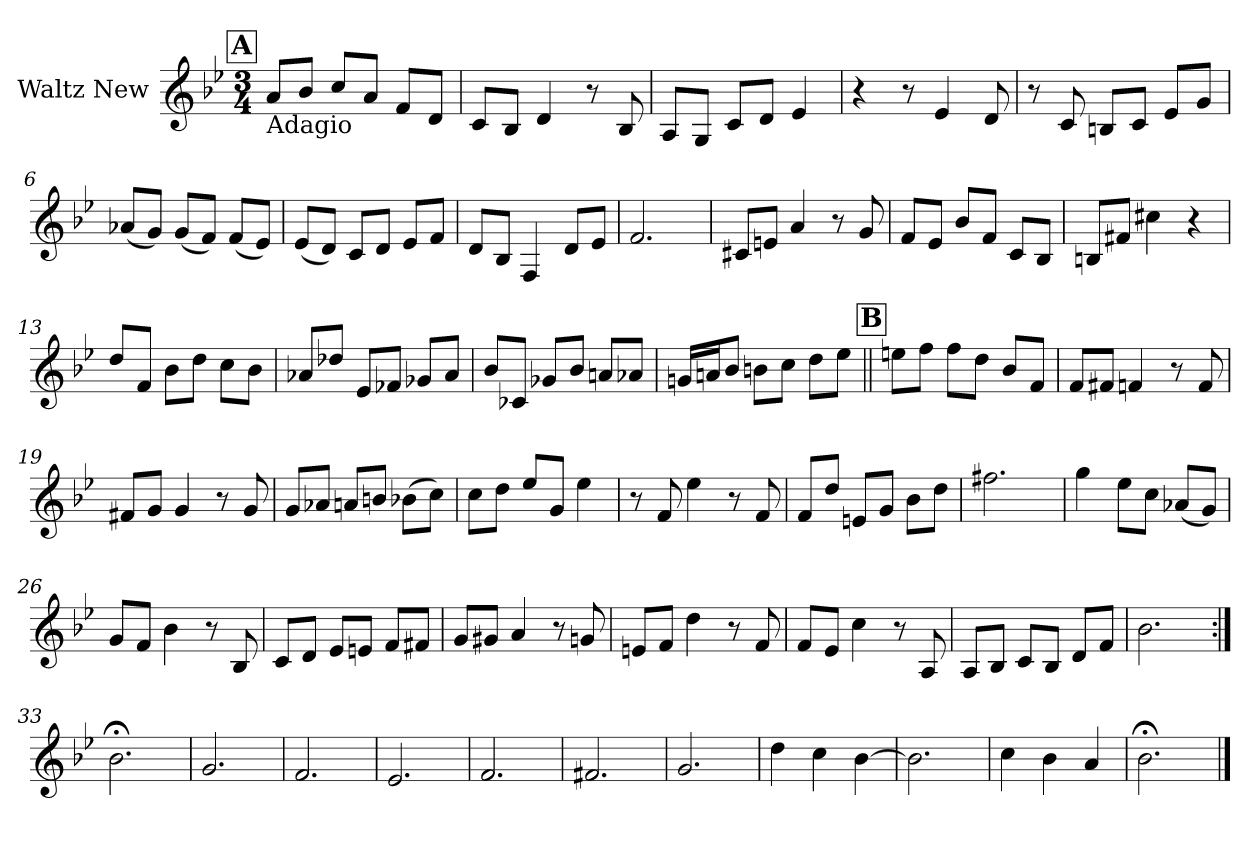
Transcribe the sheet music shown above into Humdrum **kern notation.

**kern
*part1
*staff1
*I"Waltz New
*clefG2
*k[b-e-]
*B-:
*M3/4
!!LO:REH:place=s1:a:t=A
=1
!LO:TX:b:t=Adagio
8a/L
8b-/J
8cc/L
8a/J
8f/L
8d/J
=2
8c/L
8B-/J
4d/
8r
8B-/
=3
8A/L
8G/J
8c/L
8d/J
4e-/
=4
4r
8r
4e-/
8d/
!!LO:LB:g=z
=5
8r
8c/
8Bn/L
8c/J
8e-/L
8g/J
=6
(8a-X/L
8g/J)
(8g/L
8f/J)
(8f/L
8e-/J)
=7
(8e-/L
8d/J)
8c/L
8d/J
8e-/L
8f/J
=8
8d/L
8B-/J
4F/
8d/L
8e-/J
!!LO:LB:g=z
=9
2.f/
=10
8c#X/L
8en/J
4a/
8r
8g/
=11
8f/L
8e-/J
8b-/L
8f/J
8c/L
8B-/J
=12
8Bn/L
8f#X/J
4cc#X\
4r
!!LO:LB:g=z
=13
8dd/L
8f/J
8b-\L
8dd\J
8cc\L
8b-\J
=14
8a-X/L
8dd-X/J
8e-/L
8f-X/J
8g-X/L
8a-/J
=15
8b-/L
8c-X/J
8g-X/L
8b-/J
8an/L
8a-X/J
=16
16gn/L
16an/
8b-/J
8bn\L
8cc\J
8dd\L
8ee-\J
!!LO:LB:g=z
!!LO:REH:place=s1:a:t=B
=17||
8een\L
8ff\J
8ff\L
8dd\J
8b-/L
8f/J
=18
8f/L
8f#X/J
4fn/
8r
8f/
=19
8f#X/L
8g/J
4g/
8r
8g/
=20
8g/L
8a-X/J
8an/L
8bn/J
(8b-X\L
8cc\J)
!!LO:LB:g=z
=21
8cc\L
8dd\J
8ee-/L
8g/J
4ee-\
=22
8r
8f/
4ee-\
8r
8f/
=23
8f/L
8dd/J
8en/L
8g/J
8b-\L
8dd\J
=24
2.ff#X\
=25
4gg\
8ee-\L
8cc\J
(8a-X/L
8g/J)
=26
8g/L
8f/J
4b-\
8r
8B-/
!!LO:LB:g=z
=27
8c/L
8d/J
8e-/L
8en/J
8f/L
8f#X/J
=28
8g/L
8g#X/J
4a/
8r
8gn/
=29
8en/L
8f/J
4dd\
8r
8f/
=30
8f/L
8e-/J
4cc\
8r
8A/
=31
8A/L
8B-/J
8c/L
8B-/J
8d/L
8f/J
=32
2.b-\
!!LO:LB:g=z
=33:|!
2.b-;<\
=34
2.g/
=35
2.f/
=36
2.e-/
=37
2.f/
=38
2.f#X/
=39
2.g/
=40
4dd\
4cc\
[4b-\
=41
2.b-\]
=42
4cc\
4b-\
4a/
=43
2.b-;<\
==
*-
